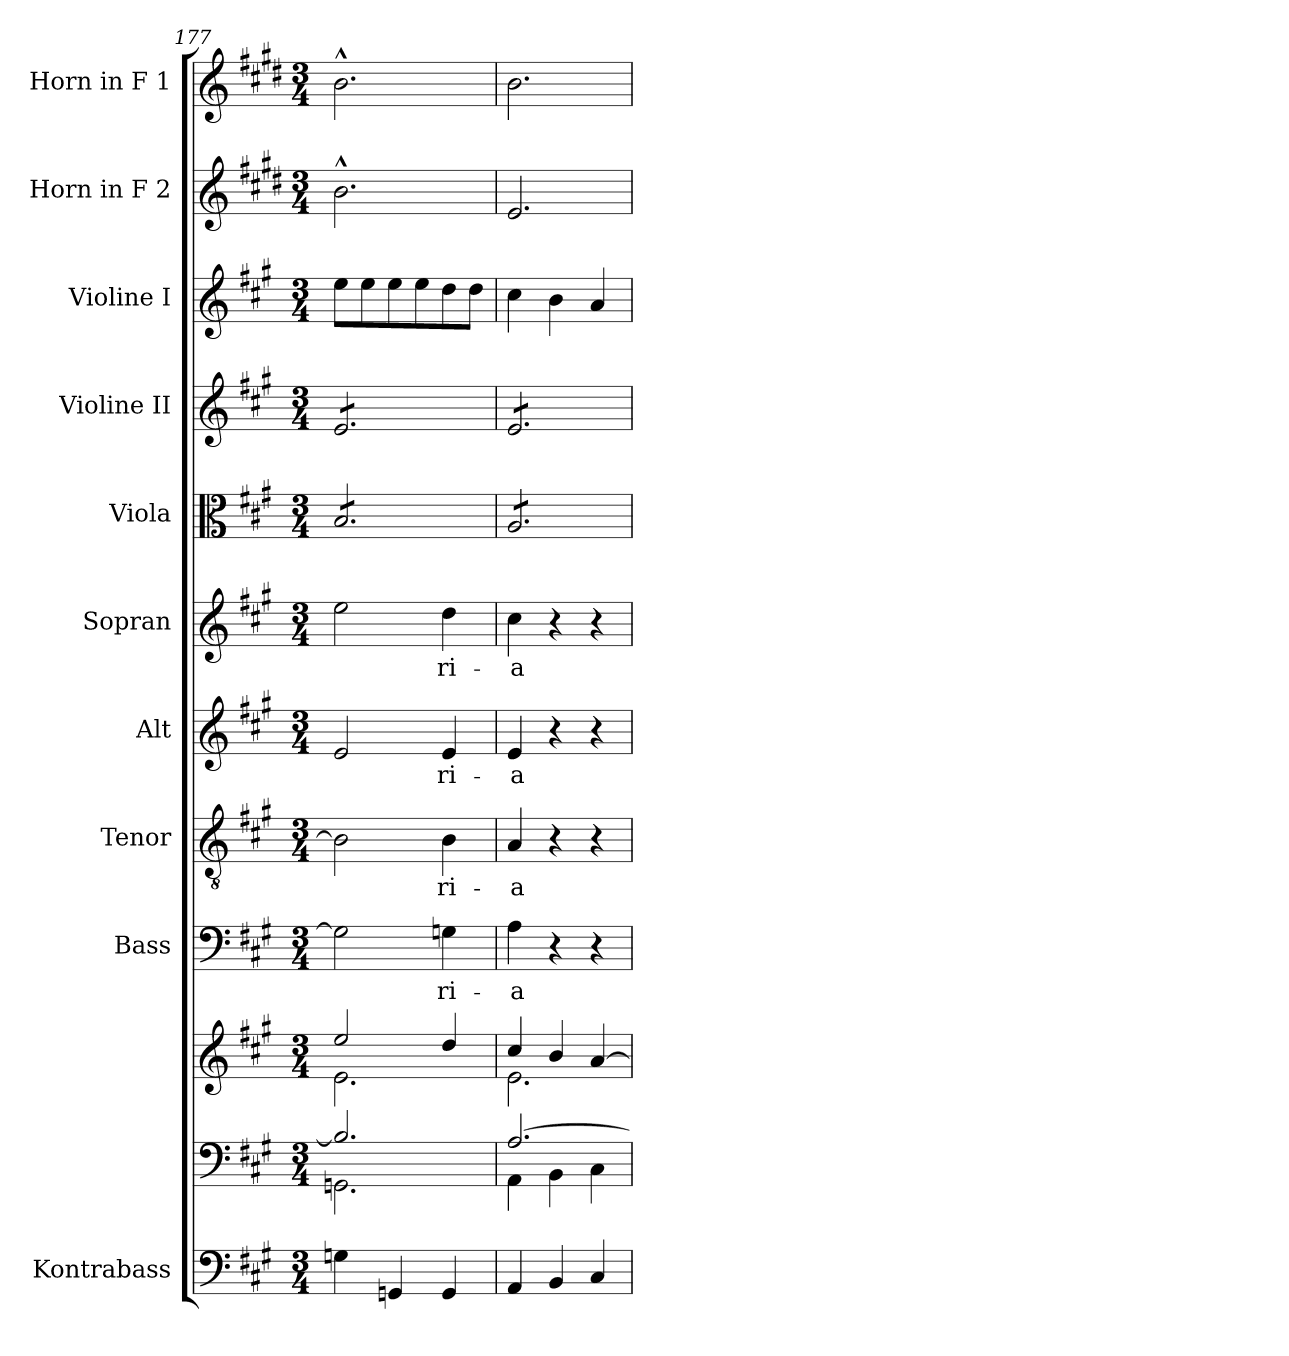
**kern	**kern	**kern	**kern	**text	**kern	**text	**kern	**text	**kern	**text	**kern	**kern	**kern	**kern	**kern
*part11	*part10	*part10	*part9	*part9	*part8	*part8	*part7	*part7	*part6	*part6	*part5	*part4	*part3	*part2	*part1
*staff12	*staff11	*staff10	*staff9	*staff9	*staff8	*staff8	*staff7	*staff7	*staff6	*staff6	*staff5	*staff4	*staff3	*staff2	*staff1
*I"Kontrabass	*	*	*I"Bass	*	*I"Tenor	*	*I"Alt	*	*I"Sopran	*	*I"Viola	*I"Violine II	*I"Violine I	*I"Horn in F 2	*I"Horn in F 1
*I'Kb.	*	*	*I'B.	*	*I'T.	*	*I'A.	*	*I'S.	*	*I'Vla.	*I'Vl. II	*I'Vl. I	*	*
!!LO:PB:g=z
*clefF4	*clefF4	*clefG2	*clefF4	*	*clefGv2	*	*clefG2	*	*clefG2	*	*clefC3	*clefG2	*clefG2	*clefG2	*clefG2
*ITrd7c12	*	*	*	*	*	*	*	*	*	*	*	*	*	*ITrd4c7	*ITrd4c7
*k[f#c#g#]	*k[f#c#g#]	*k[f#c#g#]	*k[f#c#g#]	*	*k[f#c#g#]	*	*k[f#c#g#]	*	*k[f#c#g#]	*	*k[f#c#g#]	*k[f#c#g#]	*k[f#c#g#]	*k[f#c#g#]	*k[f#c#g#]
*A:	*A:	*A:	*A:	*	*A:	*	*A:	*	*A:	*	*A:	*A:	*A:	*A:	*A:
*M3/4	*M3/4	*M3/4	*M3/4	*	*M3/4	*	*M3/4	*	*M3/4	*	*M3/4	*M3/4	*M3/4	*M3/4	*M3/4
=177	=177	=177	=177	=177	=177	=177	=177	=177	=177	=177	=177	=177	=177	=177	=177
*	*^	*^	*	*	*	*	*	*	*	*	*	*	*	*	*
*	*	*	*	*	*	*	*	*	*	*	*	*	*tremolo	*	*	*	*
*	*	*	*	*	*	*	*	*	*	*	*	*	*	*tremolo	*	*	*
4GGn\	2.B/]	2.GGn\	2ee/	2.e\	2G\]	.	2B\]	.	2e/	.	2ee\	.	8B/L	8e/L	8ee\L	2.e^^>\	2.e^^>\
.	.	.	.	.	.	.	.	.	.	.	.	.	8B/	8e/	8ee\	.	.
4GGGn/	.	.	.	.	.	.	.	.	.	.	.	.	8B/	8e/	8ee\	.	.
.	.	.	.	.	.	.	.	.	.	.	.	.	8B/	8e/	8ee\	.	.
!	!	!	!	!	!	!LO:LY:b	!	!LO:LY:b	!	!LO:LY:b	!	!LO:LY:b	!	!	!	!	!
4GGG/	.	.	4dd/	.	4Gn\	-ri-	4B\	-ri-	4e/	-ri-	4dd\	-ri-	8B/	8e/	8dd\	.	.
.	.	.	.	.	.	.	.	.	.	.	.	.	8B/J	8e/J	8dd\J	.	.
=178	=178	=178	=178	=178	=178	=178	=178	=178	=178	=178	=178	=178	=178	=178	=178	=178	=178
!	!	!	!	!	!	!LO:LY:b	!	!LO:LY:b	!	!LO:LY:b	!	!LO:LY:b	!	!	!	!	!
4AAA/	[>2.A/	4AA\	4cc#/	2.e\	4A\	-a	4A/	-a	4e/	-a	4cc#\	-a	8A/L	8e/L	4cc#\	2.A/	2.e\
.	.	.	.	.	.	.	.	.	.	.	.	.	8A/	8e/	.	.	.
4BBB/	.	4BB\	4b/	.	4r	.	4r	.	4r	.	4r	.	8A/	8e/	4b\	.	.
.	.	.	.	.	.	.	.	.	.	.	.	.	8A/	8e/	.	.	.
4CC#/	.	4C#\	[>4a/	.	4r	.	4r	.	4r	.	4r	.	8A/	8e/	4a/	.	.
.	.	.	.	.	.	.	.	.	.	.	.	.	8A/J	8e/J	.	.	.
*	*	*	*	*	*	*	*	*	*	*	*	*	*	*Xtremolo	*	*	*
*	*	*	*	*	*	*	*	*	*	*	*	*	*Xtremolo	*	*	*	*
*	*v	*v	*	*	*	*	*	*	*	*	*	*	*	*	*	*	*
*	*	*v	*v	*	*	*	*	*	*	*	*	*	*	*	*	*
=	=	=	=	=	=	=	=	=	=	=	=	=	=	=	=
*-	*-	*-	*-	*-	*-	*-	*-	*-	*-	*-	*-	*-	*-	*-	*-
